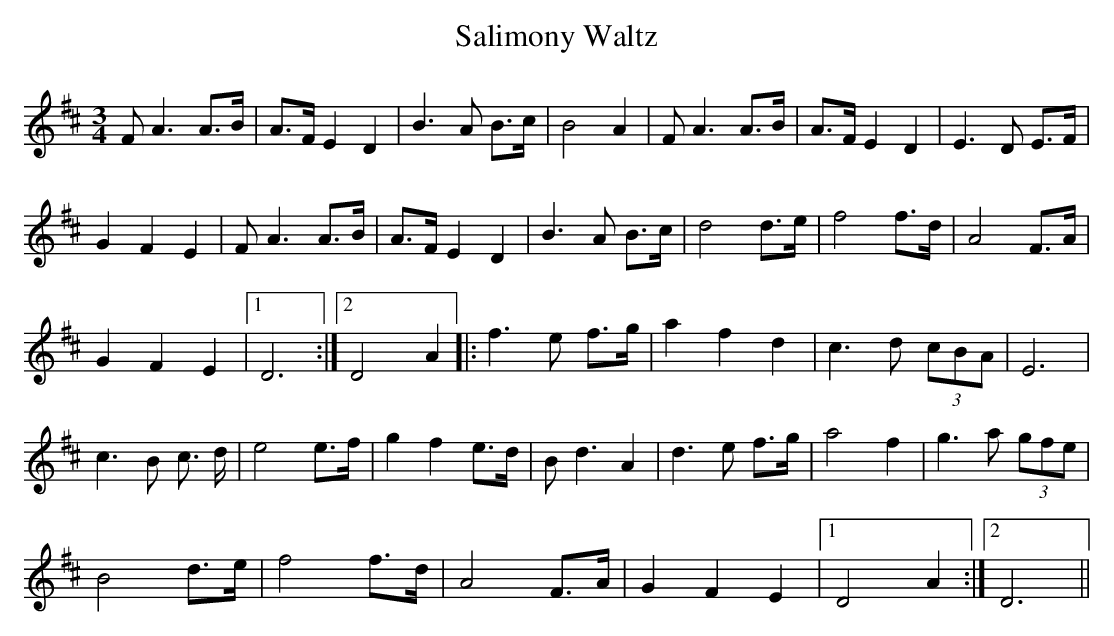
X:1
T:Salimony Waltz
M:3/4
L:1/8
K:D
FA3 A>B | A>F E2 D2 | B3A B>c | B4 A2 | FA3 A>B | A>F E2 D2 | E3 D E>F |
G2 F2 E2 | FA3 A>B | A>F E2 D2 | B3A B>c | d4 d>e | f4 f>d | A4 F>A |
G2 F2 E2 |1 D6 :|2 D4 A2 |: f3e f>g | a2 f2 d2 | c3d (3cBA | E6 |
c3B c> d | e4 e>f | g2 f2 e>d | Bd3 A2 | d3e f>g | a4 f2 | g3a (3gfe |
B4 d>e | f4 f>d | A4 F>A | G2 F2 E2 |1 D4 A2 :|2 D6 ||
